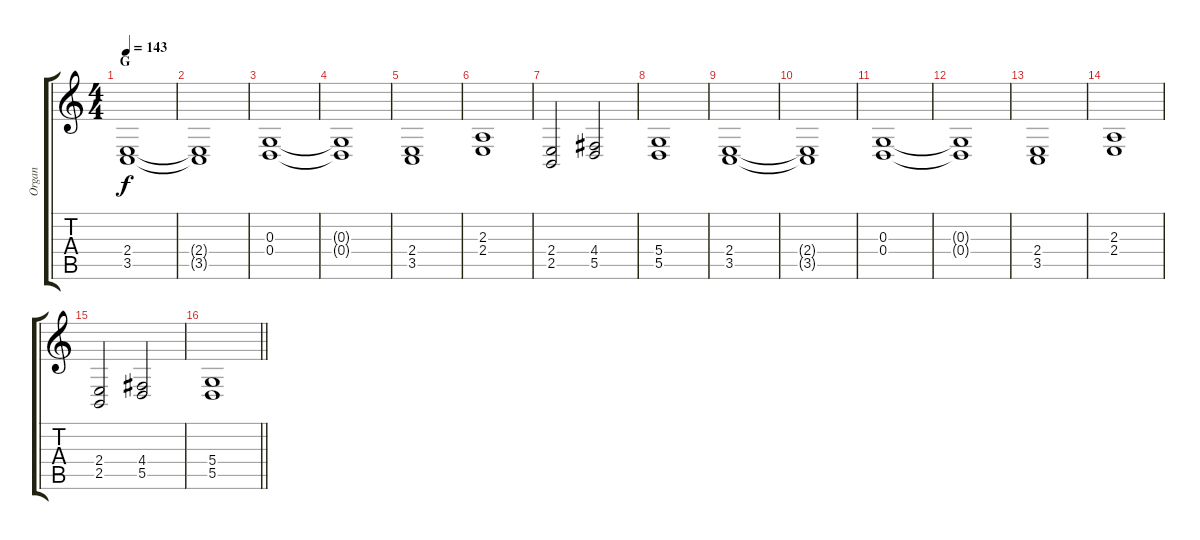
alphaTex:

\track ("Organ" "Organ") {instrument drawbarorgan}
\staff {score tabs}
\tuning (E4 B3 G3 D3 A2 E2) {hide}
\ts (4 4)
\section ("" "G")
\tempo 143
\clef g2
\ks c
(2.4 3.5).1{dy f} |
(2.4{t} 3.5{t}).1 |
(0.3 0.4).1 |
(0.3{t} 0.4{t}).1 |
(2.4 3.5).1 |
(2.3 2.4).1 |
(2.4 2.5).2 (4.4 5.5).2 |
(5.4 5.5).1 |
(2.4 3.5).1 |
(2.4{t} 3.5{t}).1 |
(0.3 0.4).1 |
(0.3{t} 0.4{t}).1 |
(2.4 3.5).1 |
(2.3 2.4).1 |
(2.4 2.5).2 (4.4 5.5).2 |
\barLineRight lightlight
(5.4 5.5).1
